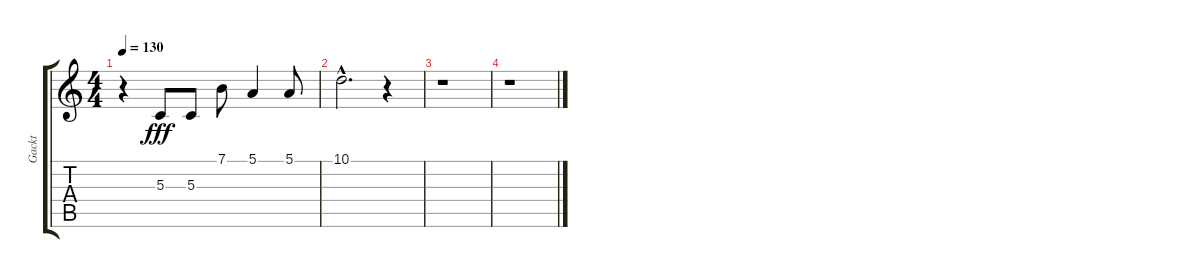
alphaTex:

\track ("Gackt" "Gackt") {instrument fiddle}
\staff {score tabs}
\tuning (E4 B3 G3 D3 A2 E2) {hide}
\ts (4 4)
\tempo 130
\clef g2
\ks c
r.4{dy fff} 5.3.8 5.3.8 7.1.8 5.1.4 5.1.8 |
10.1{hac}.2{d} r.4 |
r.1 |
r.1
